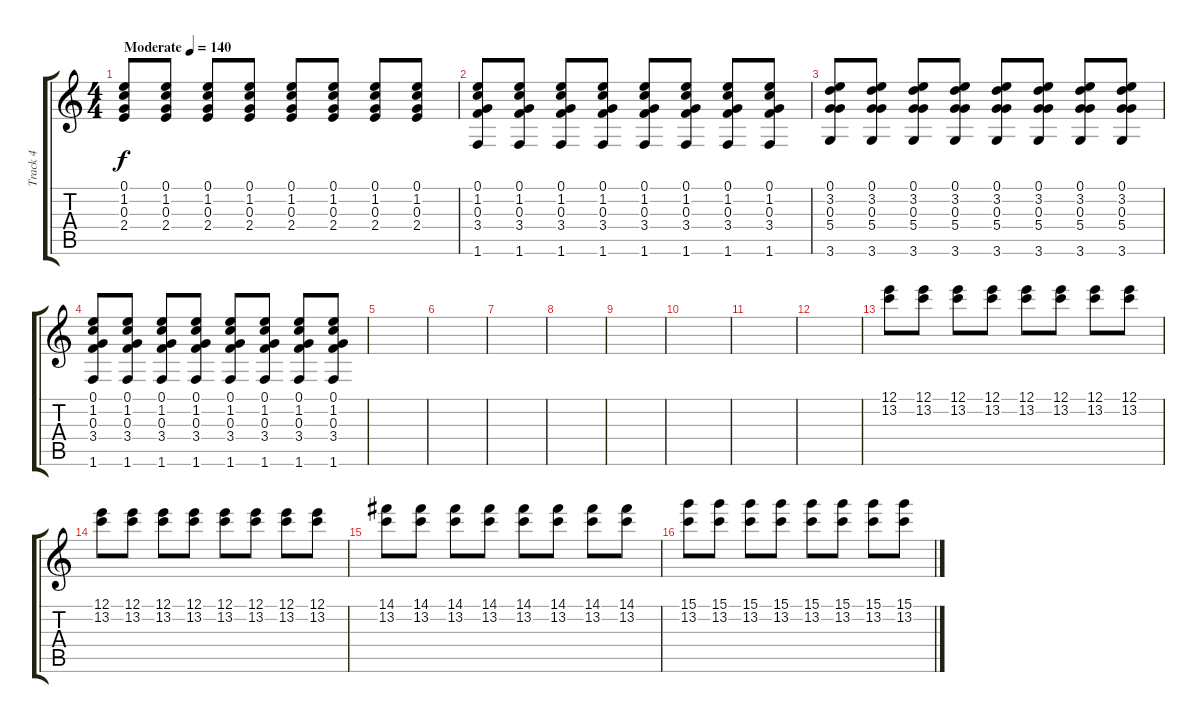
\track ("Track 4" "Track 4") {instrument overdrivenguitar}
\staff {score tabs}
\tuning (E4 B3 G3 D3 A2 E2) {hide}
\ts (4 4)
\tempo (140 "Moderate")
\clef g2
\ks c
(0.1 1.2 0.3 2.4).8{dy f instrument overdrivenguitar} (0.1 1.2 0.3 2.4).8 (0.1 1.2 0.3 2.4).8 (0.1 1.2 0.3 2.4).8 (0.1 1.2 0.3 2.4).8 (0.1 1.2 0.3 2.4).8 (0.1 1.2 0.3 2.4).8 (0.1 1.2 0.3 2.4).8 |
(0.1 1.2 0.3 3.4 1.6).8 (0.1 1.2 0.3 3.4 1.6).8 (0.1 1.2 0.3 3.4 1.6).8 (0.1 1.2 0.3 3.4 1.6).8 (0.1 1.2 0.3 3.4 1.6).8 (0.1 1.2 0.3 3.4 1.6).8 (0.1 1.2 0.3 3.4 1.6).8 (0.1 1.2 0.3 3.4 1.6).8 |
(0.1 3.2 0.3 5.4 3.6).8 (0.1 3.2 0.3 5.4 3.6).8 (0.1 3.2 0.3 5.4 3.6).8 (0.1 3.2 0.3 5.4 3.6).8 (0.1 3.2 0.3 5.4 3.6).8 (0.1 3.2 0.3 5.4 3.6).8 (0.1 3.2 0.3 5.4 3.6).8 (0.1 3.2 0.3 5.4 3.6).8 |
(0.1 1.2 0.3 3.4 1.6).8 (0.1 1.2 0.3 3.4 1.6).8 (0.1 1.2 0.3 3.4 1.6).8 (0.1 1.2 0.3 3.4 1.6).8 (0.1 1.2 0.3 3.4 1.6).8 (0.1 1.2 0.3 3.4 1.6).8 (0.1 1.2 0.3 3.4 1.6).8 (0.1 1.2 0.3 3.4 1.6).8 |
|
|
|
|
|
|
|
|
(12.1 13.2).8 (12.1 13.2).8 (12.1 13.2).8 (12.1 13.2).8 (12.1 13.2).8 (12.1 13.2).8 (12.1 13.2).8 (12.1 13.2).8 |
(12.1 13.2).8 (12.1 13.2).8 (12.1 13.2).8 (12.1 13.2).8 (12.1 13.2).8 (12.1 13.2).8 (12.1 13.2).8 (12.1 13.2).8 |
(14.1 13.2).8 (14.1 13.2).8 (14.1 13.2).8 (14.1 13.2).8 (14.1 13.2).8 (14.1 13.2).8 (14.1 13.2).8 (14.1 13.2).8 |
(15.1 13.2).8 (15.1 13.2).8 (15.1 13.2).8 (15.1 13.2).8 (15.1 13.2).8 (15.1 13.2).8 (15.1 13.2).8 (15.1 13.2).8
